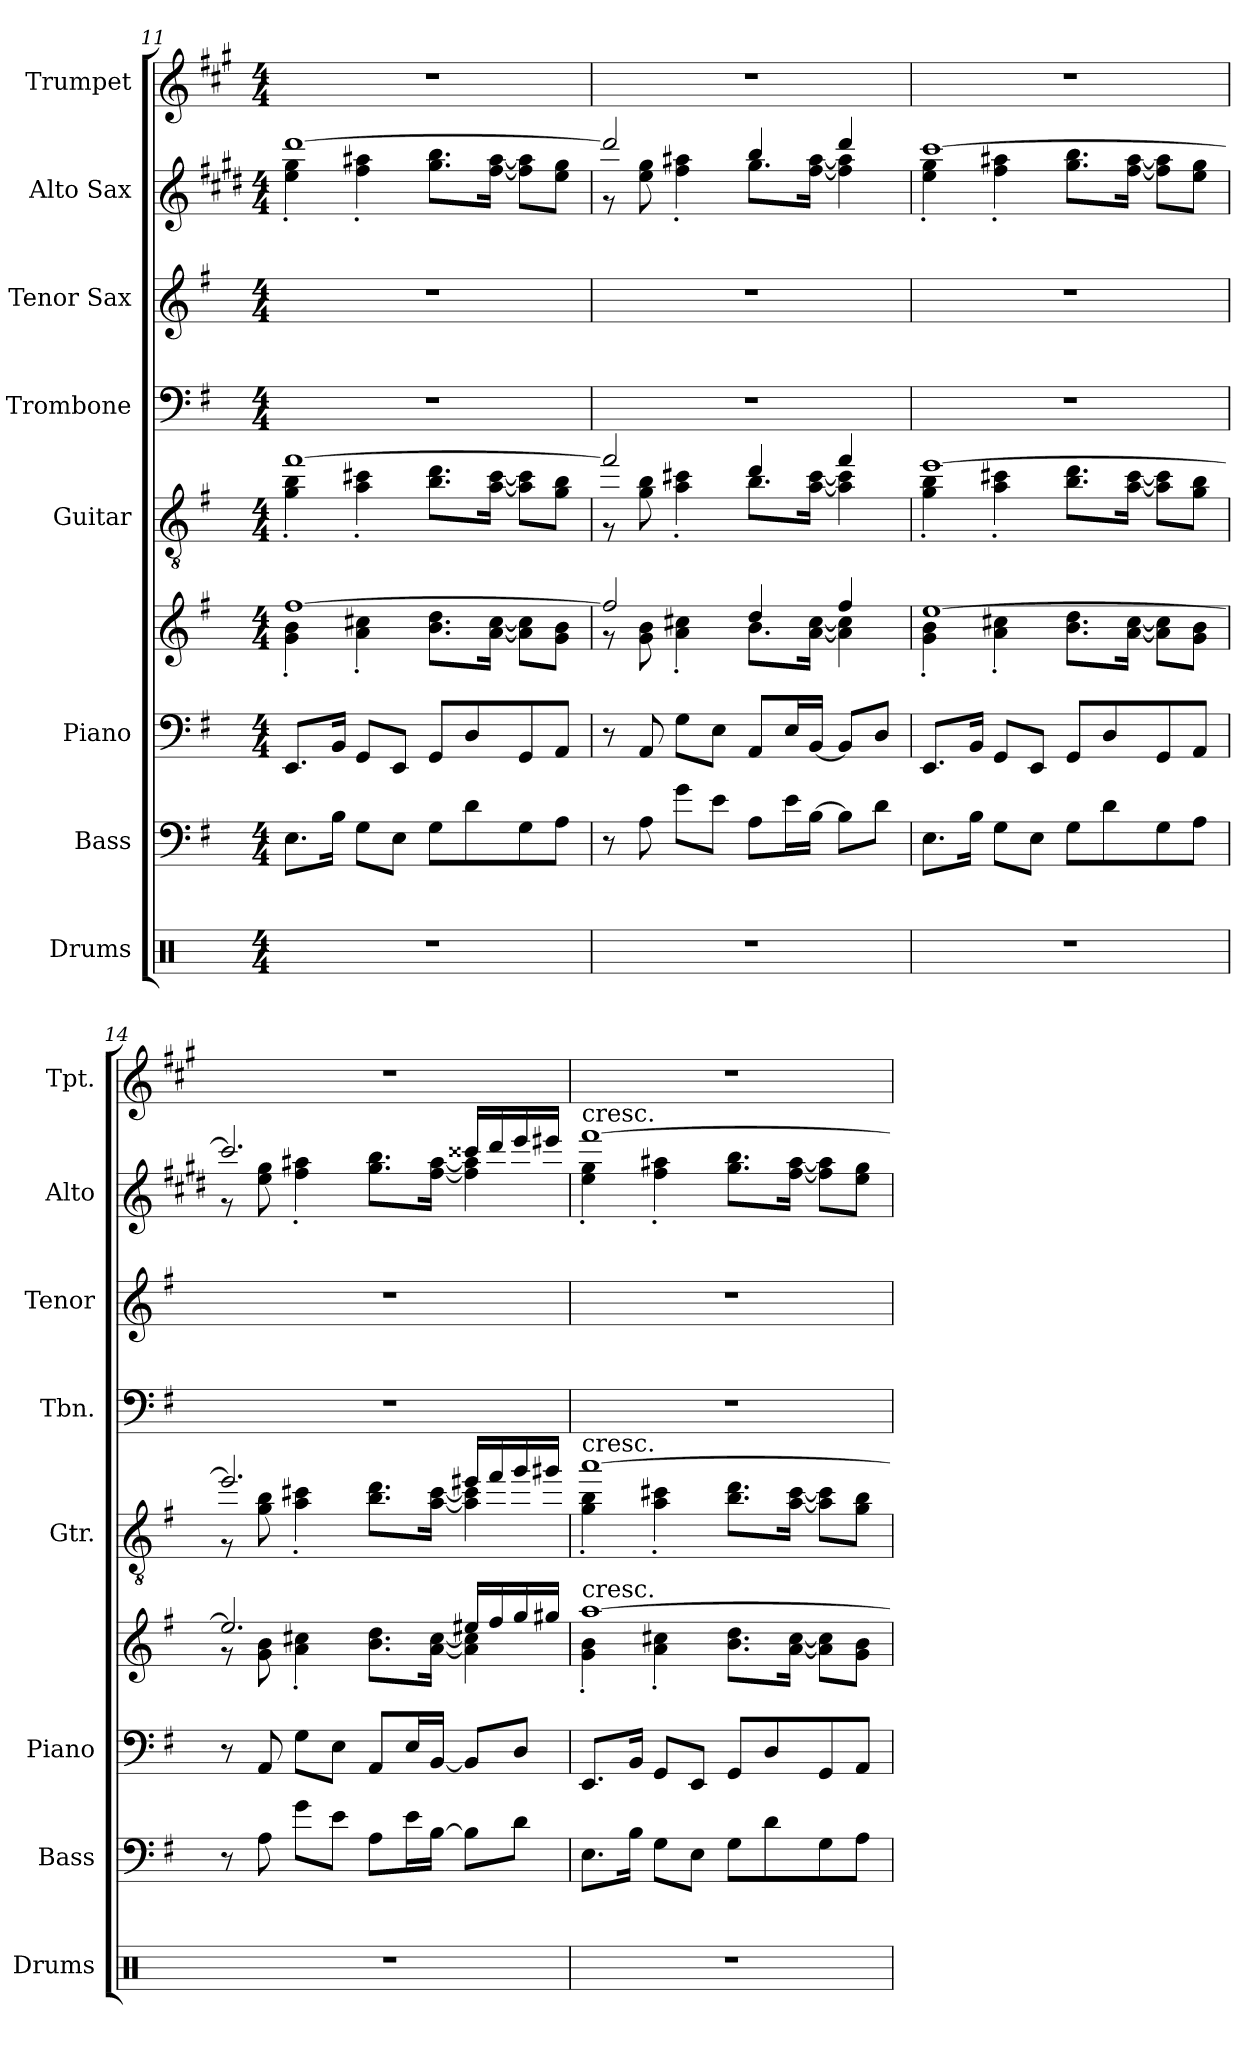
**kern	**kern	**kern	**kern	**kern	**kern	**kern	**kern	**kern
*part8	*part7	*part6	*part6	*part5	*part4	*part3	*part2	*part1
*staff9	*staff8	*staff7	*staff6	*staff5	*staff4	*staff3	*staff2	*staff1
*I"Drums	*I"Bass	*I"Piano	*	*I"Guitar	*I"Trombone	*I"Tenor Sax	*I"Alto Sax	*I"Trumpet
*I'Drums	*I'Bass	*I'Piano	*	*I'Gtr.	*I'Tbn.	*I'Tenor	*I'Alto	*I'Tpt.
!!LO:PB:g=z
*clefX	*clefF4	*clefF4	*clefG2	*clefGv2	*clefF4	*clefG2	*clefG2	*clefG2
*	*ITrd7c12	*	*	*	*	*ITrd8c14	*ITrd5c9	*ITrd1c2
*k[]	*k[f#]	*k[f#]	*k[f#]	*k[f#]	*k[f#]	*k[f#]	*k[f#]	*k[f#]
*M4/4	*M4/4	*M4/4	*M4/4	*M4/4	*M4/4	*M4/4	*M4/4	*M4/4
=11	=11	=11	=11	=11	=11	=11	=11	=11
*	*	*	*^	*^	*	*	*^	*
1r	8.EE\L	8.EE/L	[1ff#	4g\' 4b\'	[1ff#	4g\' 4b\'	1r	1r	[1ff#	4g\' 4b\'	1r
.	16BB\Jk	16BB/Jk	.	.	.	.	.	.	.	.	.
.	8GG\L	8GG/L	.	4a\' 4cc#X\'	.	4a\' 4cc#X\'	.	.	.	4a\' 4cc#X\'	.
.	8EE\J	8EE/J	.	.	.	.	.	.	.	.	.
.	8GG\L	8GG/L	.	8.b\ 8.dd\L	.	8.b\ 8.dd\L	.	.	.	8.b\ 8.dd\L	.
.	8D\	8D/	.	.	.	.	.	.	.	.	.
.	.	.	.	[16a\ [16cc#\Jk	.	[16a\ [16cc#\Jk	.	.	.	[16a\ [16cc#\Jk	.
.	8GG\	8GG/	.	8a\] 8cc#\]L	.	8a\] 8cc#\]L	.	.	.	8a\] 8cc#\]L	.
.	8AA\J	8AA/J	.	8g\ 8b\J	.	8g\ 8b\J	.	.	.	8g\ 8b\J	.
=12	=12	=12	=12	=12	=12	=12	=12	=12	=12	=12	=12
1r	8r	8r	2ff#/]	8r	2ff#/]	8r	1r	1r	2ff#/]	8r	1r
.	8AA\	8AA/	.	8g\ 8b\	.	8g\ 8b\	.	.	.	8g\ 8b\	.
.	8G\L	8G\L	.	4a\' 4cc#X\'	.	4a\' 4cc#X\'	.	.	.	4a\' 4cc#X\'	.
.	8E\J	8E\J	.	.	.	.	.	.	.	.	.
.	8AA\L	8AA/L	4dd/	8.b\L	4dd/	8.b\L	.	.	4dd/	8.b\L	.
.	16E\L	16E/L	.	.	.	.	.	.	.	.	.
.	[16BB\JJ	[16BB/JJ	.	[16a\ [16cc#\Jk	.	[16a\ [16cc#\Jk	.	.	.	[16a\ [16cc#\Jk	.
.	8BB\L]	8BB/L]	4ff#/	4a\] 4cc#\]	4ff#/	4a\] 4cc#\]	.	.	4ff#/	4a\] 4cc#\]	.
.	8D\J	8D/J	.	.	.	.	.	.	.	.	.
=13	=13	=13	=13	=13	=13	=13	=13	=13	=13	=13	=13
1r	8.EE\L	8.EE/L	[1ee	4g\' 4b\'	[1ee	4g\' 4b\'	1r	1r	[1ee	4g\' 4b\'	1r
.	16BB\Jk	16BB/Jk	.	.	.	.	.	.	.	.	.
.	8GG\L	8GG/L	.	4a\' 4cc#X\'	.	4a\' 4cc#X\'	.	.	.	4a\' 4cc#X\'	.
.	8EE\J	8EE/J	.	.	.	.	.	.	.	.	.
.	8GG\L	8GG/L	.	8.b\ 8.dd\L	.	8.b\ 8.dd\L	.	.	.	8.b\ 8.dd\L	.
.	8D\	8D/	.	.	.	.	.	.	.	.	.
.	.	.	.	[16a\ [16cc#\Jk	.	[16a\ [16cc#\Jk	.	.	.	[16a\ [16cc#\Jk	.
.	8GG\	8GG/	.	8a\] 8cc#\]L	.	8a\] 8cc#\]L	.	.	.	8a\] 8cc#\]L	.
.	8AA\J	8AA/J	.	8g\ 8b\J	.	8g\ 8b\J	.	.	.	8g\ 8b\J	.
!!LO:PB:g=z
=14	=14	=14	=14	=14	=14	=14	=14	=14	=14	=14	=14
1r	8r	8r	2.ee/]	8r	2.ee/]	8r	1r	1r	2.ee/]	8r	1r
.	8AA\	8AA/	.	8g\ 8b\	.	8g\ 8b\	.	.	.	8g\ 8b\	.
.	8G\L	8G\L	.	4a\' 4cc#X\'	.	4a\' 4cc#X\'	.	.	.	4a\' 4cc#X\'	.
.	8E\J	8E\J	.	.	.	.	.	.	.	.	.
.	8AA\L	8AA/L	.	8.b\ 8.dd\L	.	8.b\ 8.dd\L	.	.	.	8.b\ 8.dd\L	.
.	16E\L	16E/L	.	.	.	.	.	.	.	.	.
.	[16BB\JJ	[16BB/JJ	.	[16a\ [16cc#\Jk	.	[16a\ [16cc#\Jk	.	.	.	[16a\ [16cc#\Jk	.
.	8BB\L]	8BB/L]	16ee#X/LL	4a\] 4cc#\]	16ee#X/LL	4a\] 4cc#\]	.	.	16ee#X/LL	4a\] 4cc#\]	.
.	.	.	16ff#/	.	16ff#/	.	.	.	16ff#/	.	.
.	8D\J	8D/J	16gg/	.	16gg/	.	.	.	16gg/	.	.
.	.	.	16gg#X/JJ	.	16gg#X/JJ	.	.	.	16gg#X/JJ	.	.
=15	=15	=15	=15	=15	=15	=15	=15	=15	=15	=15	=15
!	!	!	!	!	!	!	!	!	!LO:TX:a:t=cresc.	!	!
!	!	!	!	!	!LO:TX:a:t=cresc.	!	!	!	!	!	!
!	!	!	!LO:TX:a:t=cresc.	!	!	!	!	!	!	!	!
1r	8.EE\L	8.EE/L	[1aa	4g\' 4b\'	[1aa	4g\' 4b\'	1r	1r	[1aa	4g\' 4b\'	1r
.	16BB\Jk	16BB/Jk	.	.	.	.	.	.	.	.	.
.	8GG\L	8GG/L	.	4a\' 4cc#X\'	.	4a\' 4cc#X\'	.	.	.	4a\' 4cc#X\'	.
.	8EE\J	8EE/J	.	.	.	.	.	.	.	.	.
.	8GG\L	8GG/L	.	8.b\ 8.dd\L	.	8.b\ 8.dd\L	.	.	.	8.b\ 8.dd\L	.
.	8D\	8D/	.	.	.	.	.	.	.	.	.
.	.	.	.	[16a\ [16cc#\Jk	.	[16a\ [16cc#\Jk	.	.	.	[16a\ [16cc#\Jk	.
.	8GG\	8GG/	.	8a\] 8cc#\]L	.	8a\] 8cc#\]L	.	.	.	8a\] 8cc#\]L	.
.	8AA\J	8AA/J	.	8g\ 8b\J	.	8g\ 8b\J	.	.	.	8g\ 8b\J	.
*	*	*	*v	*v	*	*	*	*	*v	*v	*
*	*	*	*	*v	*v	*	*	*	*
=	=	=	=	=	=	=	=	=
*-	*-	*-	*-	*-	*-	*-	*-	*-
